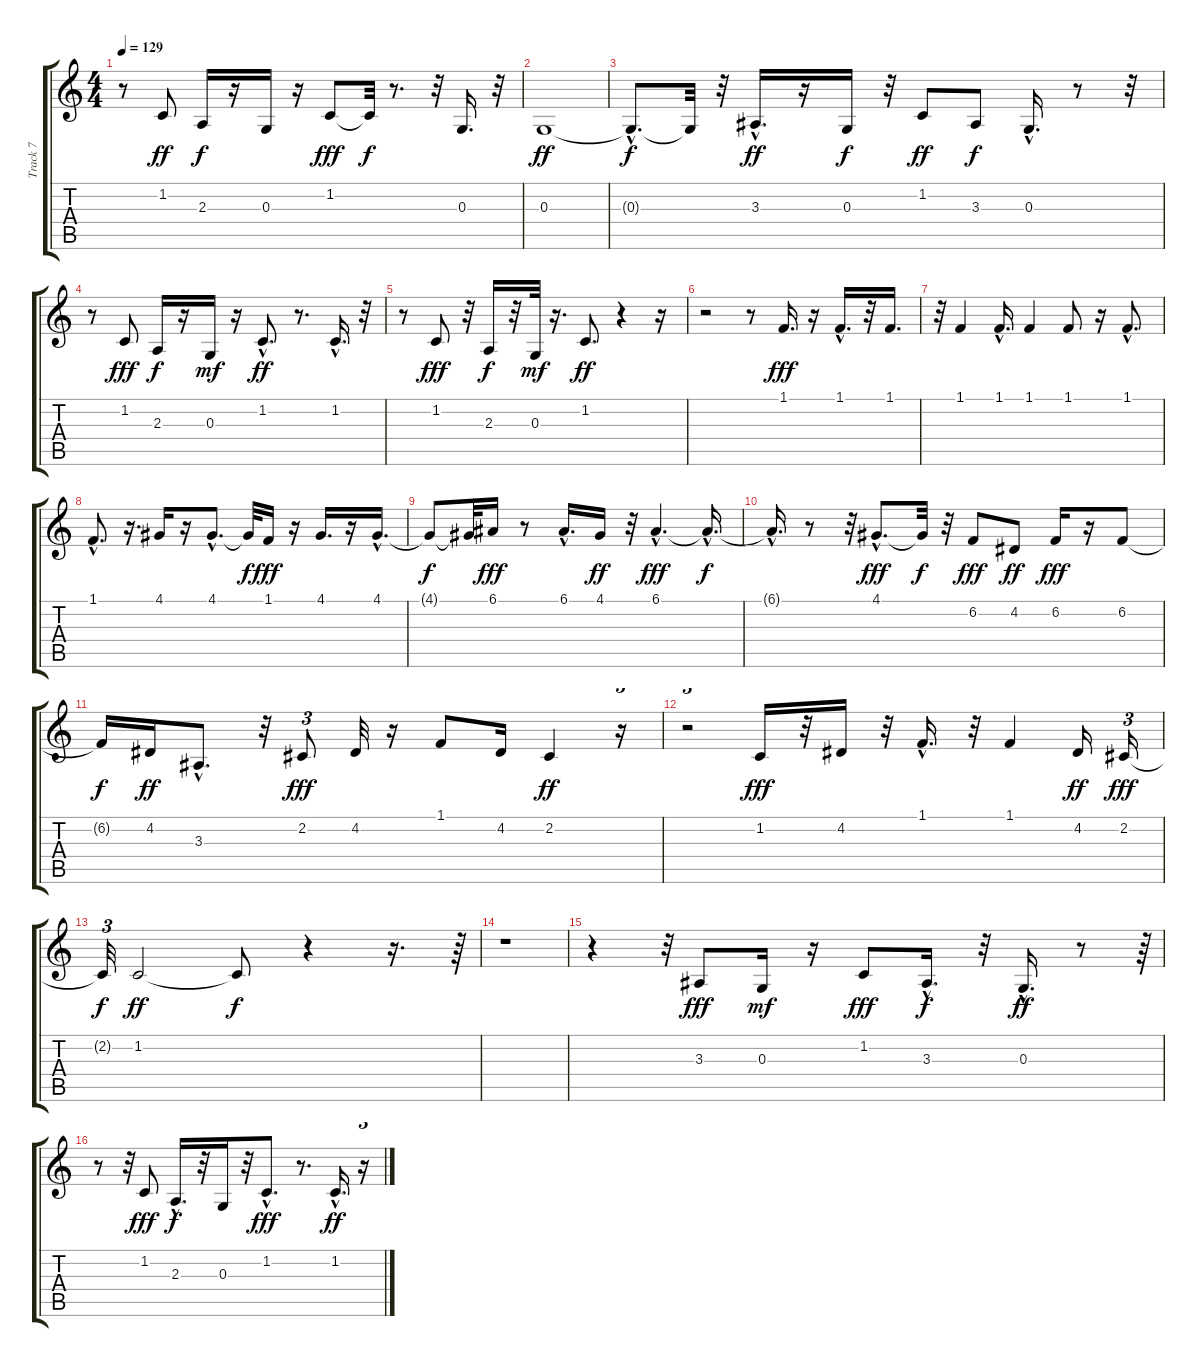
\track ("Track 7" "Track 7") {instrument tenorsax}
\staff {score tabs}
\tuning (E4 B3 G3 D3 A2 E2) {hide}
\ts (4 4)
\tempo 129
\clef g2
\ks c
r.8{dy ff} 1.2.8 2.3.16{dy f} r.16 0.3.16 r.16 1.2.8{dy fff} 1.2{t}.32{dy f} r.8{d} r.32 0.3.16{d} r.32 |
0.3.1{dy ff} |
0.3{hac t}.8{d dy f} 0.3{t}.32 r.32 3.3{hac}.16{d dy ff} r.16 0.3.16{dy f} r.32 1.2.8{dy ff} 3.3.8{dy f} 0.3{hac}.16{d} r.8 r.32 |
r.8 1.2.8{dy fff} 2.3.16{dy f} r.16 0.3.16{dy mf} r.16 1.2{hac}.8{d dy ff} r.8{d} 1.2{hac}.16{d} r.32 |
r.8 1.2.8{dy fff} r.32 2.3.16{dy f} r.32 0.3.32{dy mf} r.16{d} 1.2.8{d dy ff} r.4 r.16 |
r.2 r.8 1.1.16{d dy fff} r.16 1.1{hac}.16{d} r.32 1.1.16{d} |
r.32 1.1.4 1.1{hac}.16{d} 1.1.4 1.1.8 r.16 1.1{hac}.8{d} |
1.1{hac}.8{d} r.16{d} 4.1.16 r.16 4.1{hac}.8{d} 4.1{t}.32{dy f} 1.1.16{dy fff} r.16 4.1.16{d} r.16 4.1{hac}.16{d} |
4.1{t}.8{dy f} 4.1{t}.32 6.1.16{dy fff} r.8 6.1{hac}.16{d} 4.1.16{dy ff} r.32 6.1{hac}.4{d dy fff} 6.1{hac t}.16{d dy f} |
6.1{hac t}.16{d} r.8 r.32 4.1{hac}.8{d dy fff} 4.1{t}.32{dy f} r.32 6.2.8{dy fff} 4.2.8{dy ff} 6.2.16{dy fff} r.16 6.2.8 |
6.2{t}.16{dy f} 4.2.16{dy ff} 3.3{hac}.8{d} r.32 2.2.8{tu (3 2) dy fff} 4.2.32 r.16 1.1.8 4.2.16 2.2.4{dy ff} r.16{tu (3 2)} |
r.2{tu (3 2)} 1.2.16{dy fff} r.32 4.2.16 r.32 1.1{hac}.16{d} r.32 1.1.4 4.2.16{dy ff} 2.2.16{tu (3 2) dy fff} |
2.2{t}.32{tu (3 2) dy f} 1.2.2{dy ff} 1.2{t}.8{dy f} r.4 r.16{d} r.64{tu (3 2)} |
r.1 |
r.4 r.32{tu (3 2)} 3.3.8{dy fff} 0.3.16{dy mf} r.16 1.2.8{dy fff} 3.3{hac}.16{d dy f} r.32 0.3{hac}.16{d dy ff} r.8 r.64{tu (3 2)} |
r.8 r.32{tu (3 2)} 1.2.8{dy fff} 2.3{hac}.16{d dy f} r.32 0.3.16 r.32 1.2{hac}.8{d dy fff} r.8{d} 1.2{hac}.16{d dy ff} r.16{tu (3 2)}
